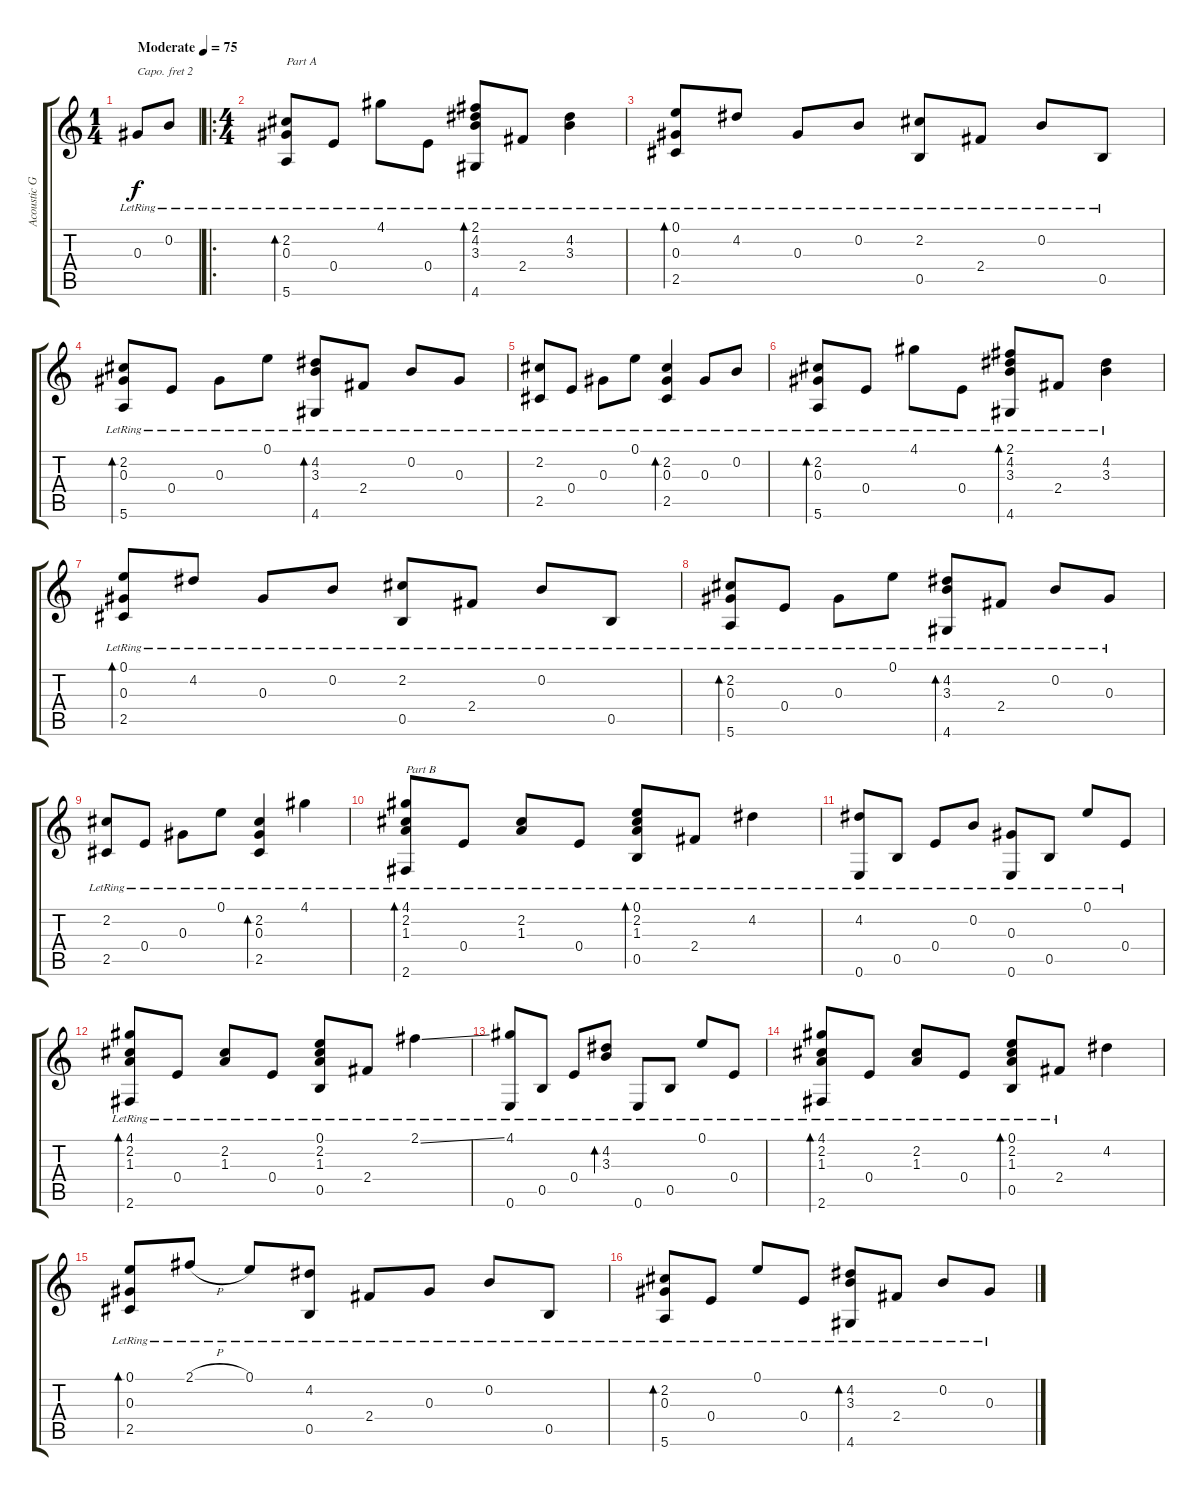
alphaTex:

\track ("Acoustic Guitar" "Acoustic G") {instrument acousticguitarsteel}
\staff {score tabs}
\capo 2
\tuning (D4 A3 Gb3 D3 A2 D2) {hide}
\ts (1 4)
\tempo (75 "Moderate")
\clef g2
\ks c
0.3{lr}.8{dy f instrument acousticguitarsteel} 0.2{lr}.8 |
\ro
\ts (4 4)
(2.2{lr} 0.3{lr} 5.6{lr}).8{bd 480 txt "Part A"} 0.4{lr}.8 4.1{lr}.8 0.4{lr}.8 (2.1{lr} 4.2{lr} 3.3{lr} 4.6{lr}).8{bd 480} 2.4{lr}.8 (4.2{lr} 3.3{lr}).4 |
(0.1{lr} 0.3{lr} 2.5{lr}).8{bd 480} 4.2{lr}.8 0.3{lr}.8 0.2{lr}.8 (2.2{lr} 0.5{lr}).8 2.4{lr}.8 0.2{lr}.8 0.5{lr}.8 |
(2.2{lr} 0.3{lr} 5.6{lr}).8{bd 480} 0.4{lr}.8 0.3{lr}.8 0.1{lr}.8 (4.2{lr} 3.3{lr} 4.6{lr}).8{bd 480} 2.4{lr}.8 0.2{lr}.8 0.3{lr}.8 |
(2.2{lr} 2.5{lr}).8 0.4{lr}.8 0.3{lr}.8 0.1{lr}.8 (2.2{lr} 0.3{lr} 2.5{lr}).4{bd 480} 0.3{lr}.8 0.2{lr}.8 |
(2.2{lr} 0.3{lr} 5.6{lr}).8{bd 480} 0.4{lr}.8 4.1{lr}.8 0.4{lr}.8 (2.1{lr} 4.2{lr} 3.3{lr} 4.6{lr}).8{bd 480} 2.4{lr}.8 (4.2{lr} 3.3{lr}).4 |
(0.1{lr} 0.3{lr} 2.5{lr}).8{bd 480} 4.2{lr}.8 0.3{lr}.8 0.2{lr}.8 (2.2{lr} 0.5{lr}).8 2.4{lr}.8 0.2{lr}.8 0.5{lr}.8 |
(2.2{lr} 0.3{lr} 5.6{lr}).8{bd 480} 0.4{lr}.8 0.3{lr}.8 0.1{lr}.8 (4.2{lr} 3.3{lr} 4.6{lr}).8{bd 480} 2.4{lr}.8 0.2{lr}.8 0.3{lr}.8 |
(2.2{lr} 2.5{lr}).8 0.4{lr}.8 0.3{lr}.8 0.1{lr}.8 (2.2{lr} 0.3{lr} 2.5{lr}).4{bd 240} 4.1{lr}.4 |
(4.1{lr} 2.2{lr} 1.3{lr} 2.6{lr}).8{bd 480 txt "Part B"} 0.4{lr}.8 (2.2{lr} 1.3{lr}).8 0.4{lr}.8 (0.1{lr} 2.2{lr} 1.3{lr} 0.5{lr}).8{bd 480} 2.4{lr}.8 4.2{lr}.4 |
(4.2{lr} 0.6{lr}).8 0.5{lr}.8 0.4{lr}.8 0.2{lr}.8 (0.3{lr} 0.6{lr}).8 0.5{lr}.8 0.1{lr}.8 0.4{lr}.8 |
(4.1{lr} 2.2{lr} 1.3{lr} 2.6{lr}).8{bd 480} 0.4{lr}.8 (2.2{lr} 1.3{lr}).8 0.4{lr}.8 (0.1{lr} 2.2{lr} 1.3{lr} 0.5{lr}).8 2.4{lr}.8 2.1{ss lr}.4 |
(4.1{lr} 0.6{lr}).8 0.5{lr}.8 0.4{lr}.8 (4.2{lr} 3.3{lr}).8{bd 480} 0.6{lr}.8 0.5{lr}.8 0.1{lr}.8 0.4{lr}.8 |
(4.1{lr} 2.2{lr} 1.3{lr} 2.6{lr}).8{bd 480} 0.4{lr}.8 (2.2{lr} 1.3{lr}).8 0.4{lr}.8 (0.1{lr} 2.2{lr} 1.3{lr} 0.5{lr}).8{bd 480} 2.4{lr}.8 4.2.4 |
(0.1{lr} 0.3{lr} 2.5{lr}).8{bd 480} 2.1{h lr}.8 0.1{lr}.8 (4.2{lr} 0.5{lr}).8 2.4{lr}.8 0.3{lr}.8 0.2{lr}.8 0.5{lr}.8 |
(2.2{lr} 0.3{lr} 5.6{lr}).8{bd 480} 0.4{lr}.8 0.1{lr}.8 0.4{lr}.8 (4.2{lr} 3.3{lr} 4.6{lr}).8{bd 480} 2.4{lr}.8 0.2{lr}.8 0.3{lr}.8
